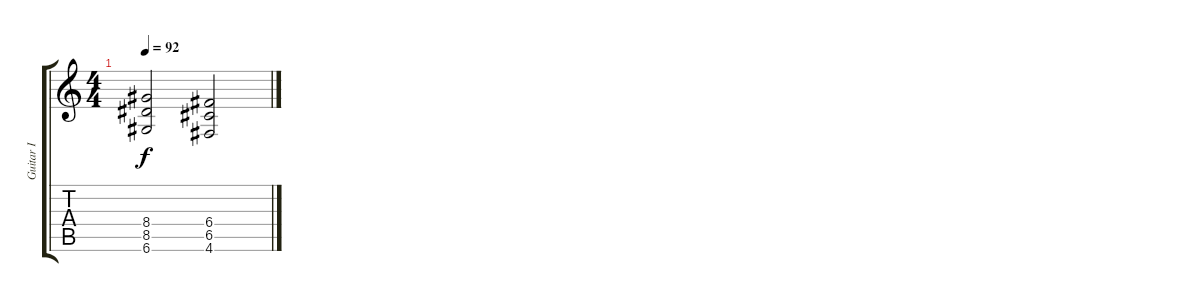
\track ("Guitar I" "Guitar I") {instrument distortionguitar}
\staff {score tabs}
\tuning (D4 A3 F3 C3 G2 D2) {hide}
\ts (4 4)
\tempo 92
\clef g2
\ks c
(8.4 8.5 6.6).2{dy f} (6.4 6.5 4.6).2
